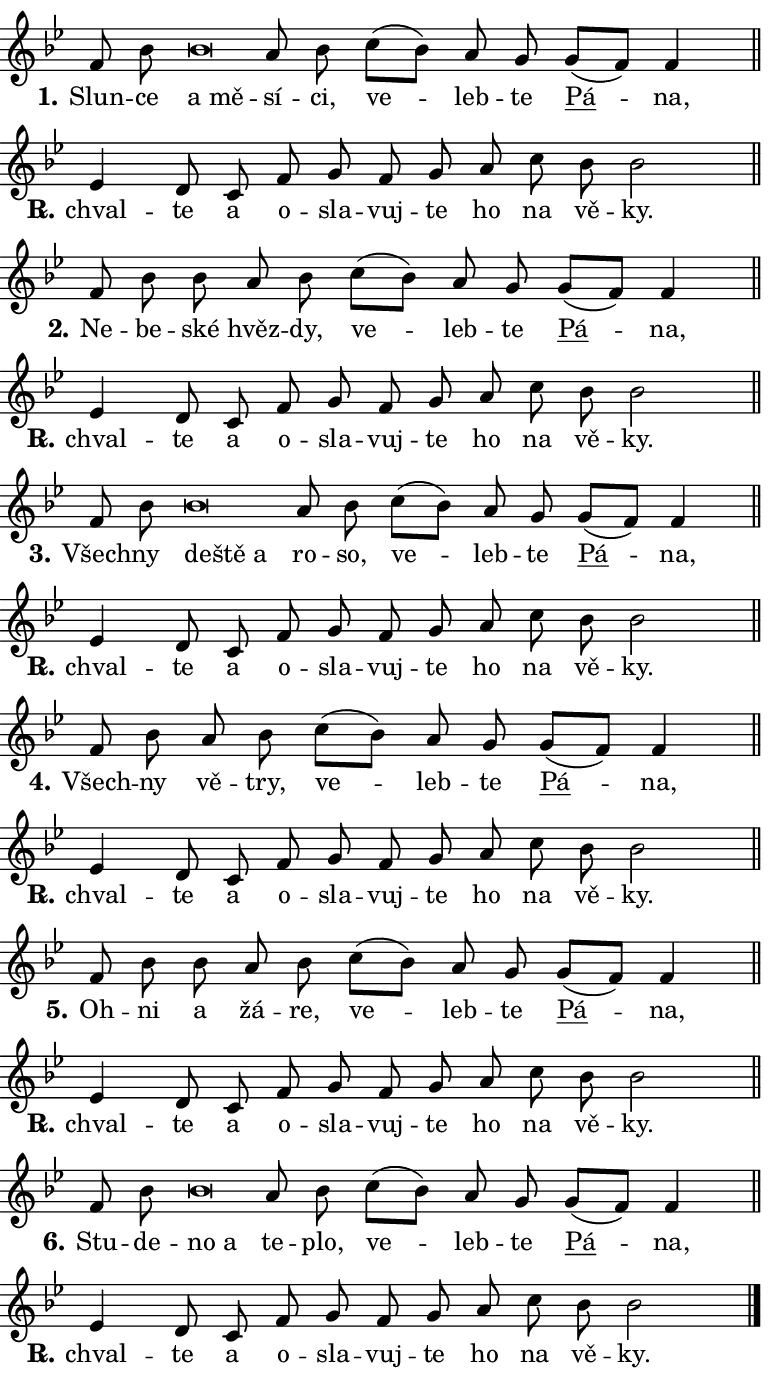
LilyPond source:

\version "2.24.0"
\header { tagline = "" }
\paper {
  indent = 0\cm
  top-margin = 0\cm
  right-margin = 0.13\cm % to fit lyric hyphens
  bottom-margin = 0\cm
  left-margin = 0\cm
  paper-width = 13\cm
  page-breaking = #ly:one-page-breaking
  system-system-spacing.basic-distance = #11
  score-system-spacing.basic-distance = #11
  ragged-last = ##f
}


%% Author: Thomas Morley
%% https://lists.gnu.org/archive/html/lilypond-user/2020-05/msg00002.html
#(define (line-position grob)
"Returns position of @var[grob} in current system:
   @code{'start}, if at first time-step
   @code{'end}, if at last time-step
   @code{'middle} otherwise
"
  (let* ((col (ly:item-get-column grob))
         (ln (ly:grob-object col 'left-neighbor))
         (rn (ly:grob-object col 'right-neighbor))
         (col-to-check-left (if (ly:grob? ln) ln col))
         (col-to-check-right (if (ly:grob? rn) rn col))
         (break-dir-left
           (and
             (ly:grob-property col-to-check-left 'non-musical #f)
             (ly:item-break-dir col-to-check-left)))
         (break-dir-right
           (and
             (ly:grob-property col-to-check-right 'non-musical #f)
             (ly:item-break-dir col-to-check-right))))
        (cond ((eqv? 1 break-dir-left) 'start)
              ((eqv? -1 break-dir-right) 'end)
              (else 'middle))))

#(define (tranparent-at-line-position vctor)
  (lambda (grob)
  "Relying on @code{line-position} select the relevant enry from @var{vctor}.
Used to determine transparency,"
    (case (line-position grob)
      ((end) (not (vector-ref vctor 0)))
      ((middle) (not (vector-ref vctor 1)))
      ((start) (not (vector-ref vctor 2))))))

noteHeadBreakVisibility =
#(define-music-function (break-visibility)(vector?)
"Makes @code{NoteHead}s transparent relying on @var{break-visibility}"
#{
  \override NoteHead.transparent =
    #(tranparent-at-line-position break-visibility)
#})

#(define delete-ledgers-for-transparent-note-heads
  (lambda (grob)
    "Reads whether a @code{NoteHead} is transparent.
If so this @code{NoteHead} is removed from @code{'note-heads} from
@var{grob}, which is supposed to be @code{LedgerLineSpanner}.
As a result ledgers are not printed for this @code{NoteHead}"
    (let* ((nhds-array (ly:grob-object grob 'note-heads))
           (nhds-list
             (if (ly:grob-array? nhds-array)
                 (ly:grob-array->list nhds-array)
                 '()))
           ;; Relies on the transparent-property being done before
           ;; Staff.LedgerLineSpanner.after-line-breaking is executed.
           ;; This is fragile ...
           (to-keep
             (remove
               (lambda (nhd)
                 (ly:grob-property nhd 'transparent #f))
               nhds-list)))
      ;; TODO find a better method to iterate over grob-arrays, similiar
      ;; to filter/remove etc for lists
      ;; For now rebuilt from scratch
      (set! (ly:grob-object grob 'note-heads)  '())
      (for-each
        (lambda (nhd)
          (ly:pointer-group-interface::add-grob grob 'note-heads nhd))
        to-keep))))

squashNotes = {
  \override NoteHead.X-extent = #'(-0.2 . 0.2)
  \override NoteHead.Y-extent = #'(-0.75 . 0)
  \override NoteHead.stencil =
    #(lambda (grob)
       (let ((pos (ly:grob-property grob 'staff-position)))
         (begin
           (if (< pos -7) (display "ERROR: Lower brevis then expected\n") (display ""))
           (if (<= pos -6) ly:text-interface::print ly:note-head::print))))
}
unSquashNotes = {
  \revert NoteHead.X-extent
  \revert NoteHead.Y-extent
  \revert NoteHead.stencil
}

hideNotes = \noteHeadBreakVisibility #begin-of-line-visible
unHideNotes = \noteHeadBreakVisibility #all-visible

% work-around for resetting accidentals
% https://lilypond.org/doc/v2.23/Documentation/notation/displaying-rhythms#unmetered-music
cadenzaMeasure = {
  \cadenzaOff
  \partial 1024 s1024
  \cadenzaOn
}

#(define-markup-command (accent layout props text) (markup?)
  "Underline accented syllable"
  (interpret-markup layout props
    #{\markup \override #'(offset . 4.3) \underline { #text }#}))

responsum = \markup \concat {
  "R" \hspace #-1.05 \path #0.1 #'((moveto 0 0.07) (lineto 0.9 0.8)) \hspace #0.05 "."
}

spaceSize = #0.6828661417322834 % exact space size for TeX Gyre Schola

\layout {
  \context {
    \Staff
    \remove "Time_signature_engraver"
    \override LedgerLineSpanner.after-line-breaking = #delete-ledgers-for-transparent-note-heads
  }
  \context {
    \Lyrics {
      \override LyricSpace.minimum-distance = \spaceSize
      \override LyricText.font-name = #"TeX Gyre Schola"
      \override LyricText.font-size = 1
      \override StanzaNumber.font-name = #"TeX Gyre Schola Bold"
      \override StanzaNumber.font-size = 1
    }
  }
  \context {
    \Score 
    \override NoteHead.text =
      #(lambda (grob) 
        (let ((pos (ly:grob-property grob 'staff-position)))
          #{\markup {
            \combine
              \halign #-0.55 \raise #(if (= pos -6) 0 0.5) \override #'(thickness . 2) \draw-line #'(3.2 . 0)
              \musicglyph "noteheads.sM1"
          }#}))
  }
}

% magnetic-lyrics.ily
%
%   written by
%     Jean Abou Samra <jean@abou-samra.fr>
%     Werner Lemberg <wl@gnu.org>
%
%   adapted by
%     Jiri Hon <jiri.hon@gmail.com>
%
% Version 2022-Apr-15

% https://www.mail-archive.com/lilypond-user@gnu.org/msg149350.html

#(define (Left_hyphen_pointer_engraver context)
   "Collect syllable-hyphen-syllable occurrences in lyrics and store
them in properties.  This engraver only looks to the left.  For
example, if the lyrics input is @code{foo -- bar}, it does the
following.

@itemize @bullet
@item
Set the @code{text} property of the @code{LyricHyphen} grob between
@q{foo} and @q{bar} to @code{foo}.

@item
Set the @code{left-hyphen} property of the @code{LyricText} grob with
text @q{foo} to the @code{LyricHyphen} grob between @q{foo} and
@q{bar}.
@end itemize

Use this auxiliary engraver in combination with the
@code{lyric-@/text::@/apply-@/magnetic-@/offset!} hook."
   (let ((hyphen #f)
         (text #f))
     (make-engraver
      (acknowledgers
       ((lyric-syllable-interface engraver grob source-engraver)
        (set! text grob)))
      (end-acknowledgers
       ((lyric-hyphen-interface engraver grob source-engraver)
        ;(when (not (grob::has-interface grob 'lyric-space-interface))
          (set! hyphen grob)));)
      ((stop-translation-timestep engraver)
       (when (and text hyphen)
         (ly:grob-set-object! text 'left-hyphen hyphen))
       (set! text #f)
       (set! hyphen #f)))))

#(define (lyric-text::apply-magnetic-offset! grob)
   "If the space between two syllables is less than the value in
property @code{LyricText@/.details@/.squash-threshold}, move the right
syllable to the left so that it gets concatenated with the left
syllable.

Use this function as a hook for
@code{LyricText@/.after-@/line-@/breaking} if the
@code{Left_@/hyphen_@/pointer_@/engraver} is active."
   (let ((hyphen (ly:grob-object grob 'left-hyphen #f)))
     (when hyphen
       (let ((left-text (ly:spanner-bound hyphen LEFT)))
         (when (grob::has-interface left-text 'lyric-syllable-interface)
           (let* ((common (ly:grob-common-refpoint grob left-text X))
                  (this-x-ext (ly:grob-extent grob common X))
                  (left-x-ext
                   (begin
                     ;; Trigger magnetism for left-text.
                     (ly:grob-property left-text 'after-line-breaking)
                     (ly:grob-extent left-text common X)))
                  ;; `delta` is the gap width between two syllables.
                  (delta (- (interval-start this-x-ext)
                            (interval-end left-x-ext)))
                  (details (ly:grob-property grob 'details))
                  (threshold (assoc-get 'squash-threshold details 0.2)))
             (when (< delta threshold)
               (let* (;; We have to manipulate the input text so that
                      ;; ligatures crossing syllable boundaries are not
                      ;; disabled.  For languages based on the Latin
                      ;; script this is essentially a beautification.
                      ;; However, for non-Western scripts it can be a
                      ;; necessity.
                      (lt (ly:grob-property left-text 'text))
                      (rt (ly:grob-property grob 'text))
                      (is-space (grob::has-interface hyphen 'lyric-space-interface))
                      (space (if is-space " " ""))
                      (extra-delta (if is-space spaceSize 0))
                      ;; Append new syllable.
                      (ltrt-space (if (and (string? lt) (string? rt))
                                (string-append lt space rt)
                                (make-concat-markup (list lt space rt))))
                      ;; Right-align `ltrt` to the right side.
                      (ltrt-space-markup (grob-interpret-markup
                               grob
                               (make-translate-markup
                                (cons (interval-length this-x-ext) 0)
                                (make-right-align-markup ltrt-space)))))
                 (begin
                   ;; Don't print `left-text`.
                   (ly:grob-set-property! left-text 'stencil #f)
                   ;; Set text and stencil (which holds all collected
                   ;; syllables so far) and shift it to the left.
                   (ly:grob-set-property! grob 'text ltrt-space)
                   (ly:grob-set-property! grob 'stencil ltrt-space-markup)
                   (ly:grob-translate-axis! grob (- (- delta extra-delta)) X))))))))))


#(define (lyric-hyphen::displace-bounds-first grob)
   ;; Make very sure this callback isn't triggered too early.
   (let ((left (ly:spanner-bound grob LEFT))
         (right (ly:spanner-bound grob RIGHT)))
     (ly:grob-property left 'after-line-breaking)
     (ly:grob-property right 'after-line-breaking)
     (ly:lyric-hyphen::print grob)))

squashThreshold = #0.4

\layout {
  \context {
    \Lyrics
    \consists #Left_hyphen_pointer_engraver
    \override LyricText.after-line-breaking =
      #lyric-text::apply-magnetic-offset!
    \override LyricHyphen.stencil = #lyric-hyphen::displace-bounds-first
    \override LyricText.details.squash-threshold = \squashThreshold
    \override LyricHyphen.minimum-distance = 0
    \override LyricHyphen.minimum-length = \squashThreshold
  }
}

squashText = \override LyricText.details.squash-threshold = 9999
unSquashText = \override LyricText.details.squash-threshold = \squashThreshold

leftText = \override LyricText.self-alignment-X = #LEFT
unLeftText = \revert LyricText.self-alignment-X

starOffset = #(lambda (grob) 
                (let ((x_offset (ly:self-alignment-interface::aligned-on-x-parent grob)))
                  (if (= x_offset 0) 0 (+ x_offset 1.2))))

star = #(define-music-function (syllable)(string?)
"Append star separator at the end of a syllable"
#{
  \once \override LyricText.X-offset = #starOffset
  \lyricmode { \markup {
    #syllable
    \override #'((font-name . "TeX Gyre Schola Bold")) \hspace #0.2 \lower #0.65 \larger "*"
  } }
#})

starAccent = #(define-music-function (syllable)(string?)
"Append star separator at the end of a syllable and make accent"
#{
  \once \override LyricText.X-offset = #starOffset
  \lyricmode { \markup {
    \accent #syllable
    \override #'((font-name . "TeX Gyre Schola Bold")) \hspace #0.2 \lower #0.65 \larger "*"
  } }
#})

breath = #(define-music-function (syllable)(string?)
"Append breathing indicator at the end of a syllable"
#{
  \lyricmode { \markup { #syllable "+" } }
#})

optionalBreath = #(define-music-function (syllable)(string?)
"Append optional breathing indicator at the end of a syllable"
#{
  \lyricmode { \markup { #syllable "(+)" } }
#})


\score {
    <<
        \new Voice = "melody" { \cadenzaOn \key bes \major \relative { f'8 bes \bar "" \squashNotes bes\breve*1/16 \hideNotes \breve*1/16 \bar "" \unHideNotes \unSquashNotes a8 bes \bar "" c[( bes)] \bar "" a g \bar "" \bar "" g[( f)] f4 \cadenzaMeasure \bar "||" \break } }
        \new Lyrics \lyricsto "melody" { \lyricmode { \set stanza = "1."
Slun -- ce \leftText a \squashText mě -- \unLeftText \unSquashText sí -- ci, ve -- leb -- te \markup \accent Pá -- na, } }
    >>
    \layout {}
}

\score {
    <<
        \new Voice = "melody" { \cadenzaOn \key bes \major \relative { es'4 d8 c \bar "" f g f \bar "" g a \bar "" c bes bes2 \cadenzaMeasure \bar "||" \break } }
        \new Lyrics \lyricsto "melody" { \lyricmode { \set stanza = \responsum
chval -- te a o -- sla -- vuj -- te ho na vě -- ky. } }
    >>
    \layout {}
}

\score {
    <<
        \new Voice = "melody" { \cadenzaOn \key bes \major \relative { f'8 bes \bar "" bes a8 bes \bar "" c[( bes)] \bar "" a g \bar "" \bar "" g[( f)] f4 \cadenzaMeasure \bar "||" \break } }
        \new Lyrics \lyricsto "melody" { \lyricmode { \set stanza = "2."
Ne -- be -- ské hvěz -- dy, ve -- leb -- te \markup \accent Pá -- na, } }
    >>
    \layout {}
}

\score {
    <<
        \new Voice = "melody" { \cadenzaOn \key bes \major \relative { es'4 d8 c \bar "" f g f \bar "" g a \bar "" c bes bes2 \cadenzaMeasure \bar "||" \break } }
        \new Lyrics \lyricsto "melody" { \lyricmode { \set stanza = \responsum
chval -- te a o -- sla -- vuj -- te ho na vě -- ky. } }
    >>
    \layout {}
}

\score {
    <<
        \new Voice = "melody" { \cadenzaOn \key bes \major \relative { f'8 bes \bar "" \squashNotes bes\breve*1/16 \hideNotes \breve*1/16 \breve*1/16 \bar "" \unHideNotes \unSquashNotes a8 bes \bar "" c[( bes)] \bar "" a g \bar "" \bar "" g[( f)] f4 \cadenzaMeasure \bar "||" \break } }
        \new Lyrics \lyricsto "melody" { \lyricmode { \set stanza = "3."
Všech -- ny \leftText de -- \squashText ště a \unLeftText \unSquashText ro -- so, ve -- leb -- te \markup \accent Pá -- na, } }
    >>
    \layout {}
}

\score {
    <<
        \new Voice = "melody" { \cadenzaOn \key bes \major \relative { es'4 d8 c \bar "" f g f \bar "" g a \bar "" c bes bes2 \cadenzaMeasure \bar "||" \break } }
        \new Lyrics \lyricsto "melody" { \lyricmode { \set stanza = \responsum
chval -- te a o -- sla -- vuj -- te ho na vě -- ky. } }
    >>
    \layout {}
}

\score {
    <<
        \new Voice = "melody" { \cadenzaOn \key bes \major \relative { f'8 bes8 a8 bes \bar "" c[( bes)] \bar "" a g \bar "" \bar "" g[( f)] f4 \cadenzaMeasure \bar "||" \break } }
        \new Lyrics \lyricsto "melody" { \lyricmode { \set stanza = "4."
Všech -- ny vě -- try, ve -- leb -- te \markup \accent Pá -- na, } }
    >>
    \layout {}
}

\score {
    <<
        \new Voice = "melody" { \cadenzaOn \key bes \major \relative { es'4 d8 c \bar "" f g f \bar "" g a \bar "" c bes bes2 \cadenzaMeasure \bar "||" \break } }
        \new Lyrics \lyricsto "melody" { \lyricmode { \set stanza = \responsum
chval -- te a o -- sla -- vuj -- te ho na vě -- ky. } }
    >>
    \layout {}
}

\score {
    <<
        \new Voice = "melody" { \cadenzaOn \key bes \major \relative { f'8 bes \bar "" bes a8 bes \bar "" c[( bes)] \bar "" a g \bar "" \bar "" g[( f)] f4 \cadenzaMeasure \bar "||" \break } }
        \new Lyrics \lyricsto "melody" { \lyricmode { \set stanza = "5."
Oh -- ni a žá -- re, ve -- leb -- te \markup \accent Pá -- na, } }
    >>
    \layout {}
}

\score {
    <<
        \new Voice = "melody" { \cadenzaOn \key bes \major \relative { es'4 d8 c \bar "" f g f \bar "" g a \bar "" c bes bes2 \cadenzaMeasure \bar "||" \break } }
        \new Lyrics \lyricsto "melody" { \lyricmode { \set stanza = \responsum
chval -- te a o -- sla -- vuj -- te ho na vě -- ky. } }
    >>
    \layout {}
}

\score {
    <<
        \new Voice = "melody" { \cadenzaOn \key bes \major \relative { f'8 bes \bar "" \squashNotes bes\breve*1/16 \hideNotes \breve*1/16 \bar "" \unHideNotes \unSquashNotes a8 bes \bar "" c[( bes)] \bar "" a g \bar "" \bar "" g[( f)] f4 \cadenzaMeasure \bar "||" \break } }
        \new Lyrics \lyricsto "melody" { \lyricmode { \set stanza = "6."
Stu -- de -- \leftText no \squashText a \unLeftText \unSquashText te -- plo, ve -- leb -- te \markup \accent Pá -- na, } }
    >>
    \layout {}
}

\score {
    <<
        \new Voice = "melody" { \cadenzaOn \key bes \major \relative { es'4 d8 c \bar "" f g f \bar "" g a \bar "" c bes bes2 \cadenzaMeasure \bar "||" \break } \bar "|." }
        \new Lyrics \lyricsto "melody" { \lyricmode { \set stanza = \responsum
chval -- te a o -- sla -- vuj -- te ho na vě -- ky. } }
    >>
    \layout {}
}
